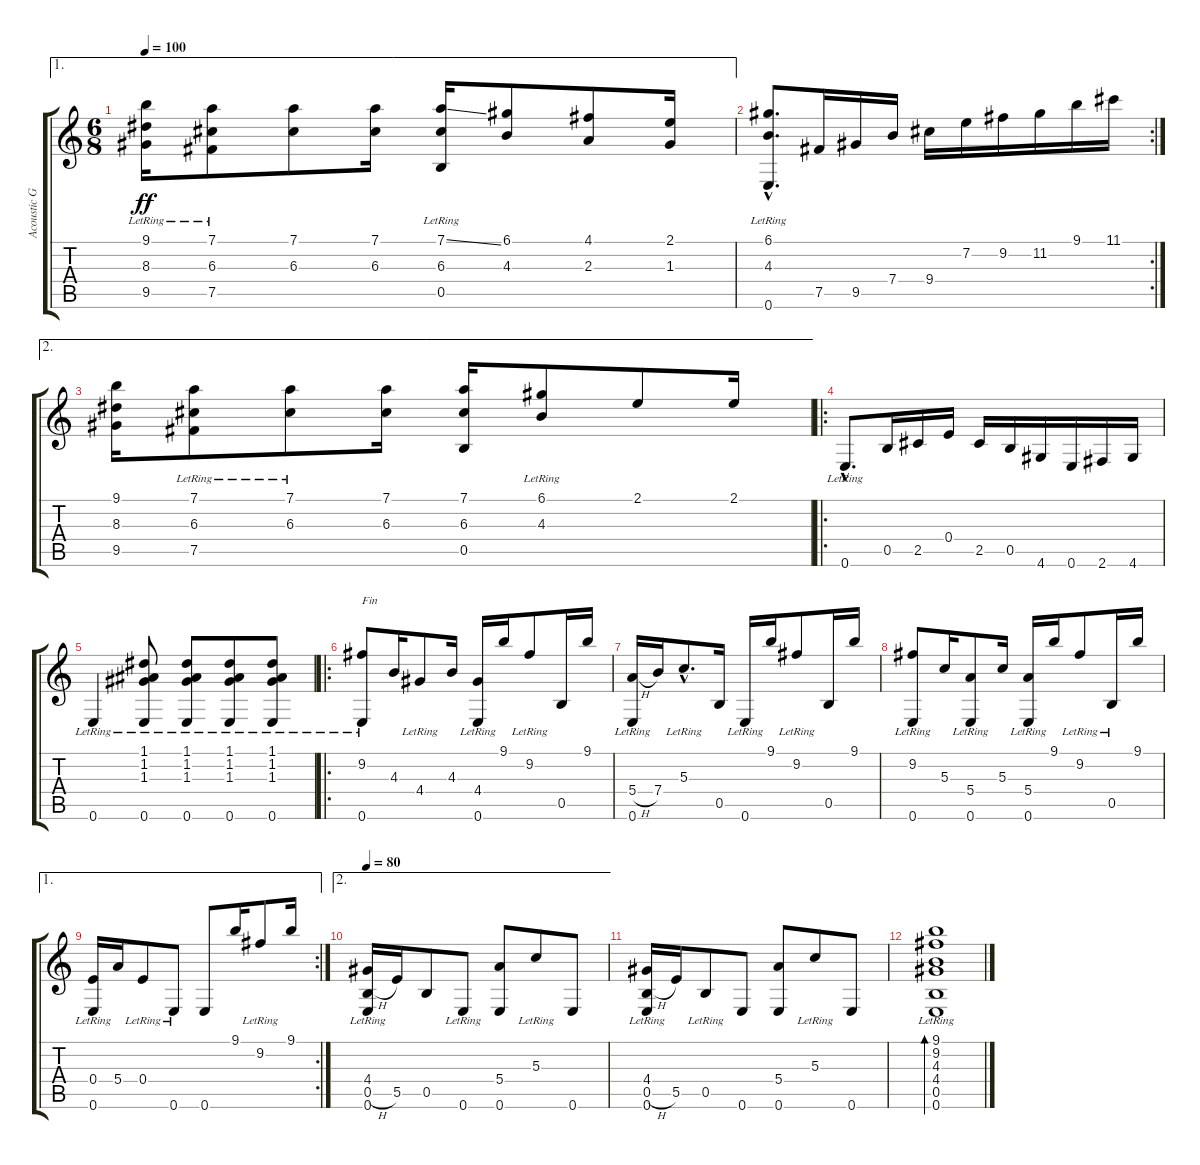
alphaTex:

\track ("Acoustic Guitar" "Acoustic G") {instrument acousticguitarsteel}
\staff {score tabs}
\tuning (D4 A3 G3 E3 B2 E2) {hide}
\ae 1
\ts (6 8)
\tempo 100
\clef g2
\ks c
(9.1 8.3 9.5{lr}).16{dy ff} (7.1{lr} 6.3{lr} 7.5).8 (7.1 6.3).8 (7.1 6.3).16 (7.1{ss} 6.3{lr} 0.5{lr}).16 (6.1 4.3).8 (4.1 2.3).8 (2.1 1.3).16 |
\rc 2
(6.1{hac lr} 4.3{hac lr} 0.6{hac lr}).8{d} 7.5.16 9.5.16 7.4.16 9.4.16 7.2.16 9.2.16 11.2.16 9.1.16 11.1.16 |
\ae 2
(9.1 8.3 9.5).16 (7.1 6.3 7.5{lr}).8 (7.1 6.3{lr}).8 (7.1 6.3).16 (7.1 6.3 0.5).16 (6.1 4.3{lr}).8 2.1.8 2.1.16 |
\ro
0.6{hac lr}.8{d} 0.5.16 2.5.16 0.4.16 2.5.16 0.5.16 4.6.16 0.6.16 2.6.16 4.6.16 |
0.6{lr}.4 (1.1 1.2 1.3{lr} 0.6{lr}).8 (1.1 1.2 1.3{lr} 0.6{lr}).8 (1.1 1.2 1.3{lr} 0.6{lr}).8 (1.1 1.2 1.3{lr} 0.6{lr}).8 |
\ro
(9.2 0.6{lr}).8{txt "Fin"} 4.3.16 4.4{lr}.8 4.3.16 (4.4 0.6{lr}).16 9.1.16 9.2{lr}.8 0.5.16 9.1.16 |
(5.4{h} 0.6{lr}).16 7.4.16 5.3{hac lr}.8{d} 0.5.16 0.6{lr}.16 9.1.16 9.2{lr}.8 0.5.16 9.1.16 |
(9.2 0.6{lr}).8 5.3.16 (5.4{lr} 0.6{lr}).8 5.3.16 (5.4 0.6{lr}).16 9.1.16 9.2{lr}.8 0.5{lr}.16 9.1.16 |
\ae 1
\rc 2
(0.4 0.6{lr}).16 5.4.16 0.4{lr}.8 0.6{lr}.8 0.6.8 9.1.16 9.2{lr}.8 9.1.16 |
\ae 2
\tempo 80
(4.4 0.5{h} 0.6{lr}).16 5.5.16 0.5.8 0.6{lr}.8 (5.4 0.6).8 5.3{lr}.8 0.6.8 |
(4.4 0.5{h} 0.6{lr}).16 5.5.16 0.5{lr}.8 0.6.8 (5.4 0.6).8 5.3{lr}.8 0.6.8 |
(9.1{lr} 9.2{lr} 4.3{lr} 4.4{lr} 0.5{lr} 0.6{lr}).1{bd 240}
